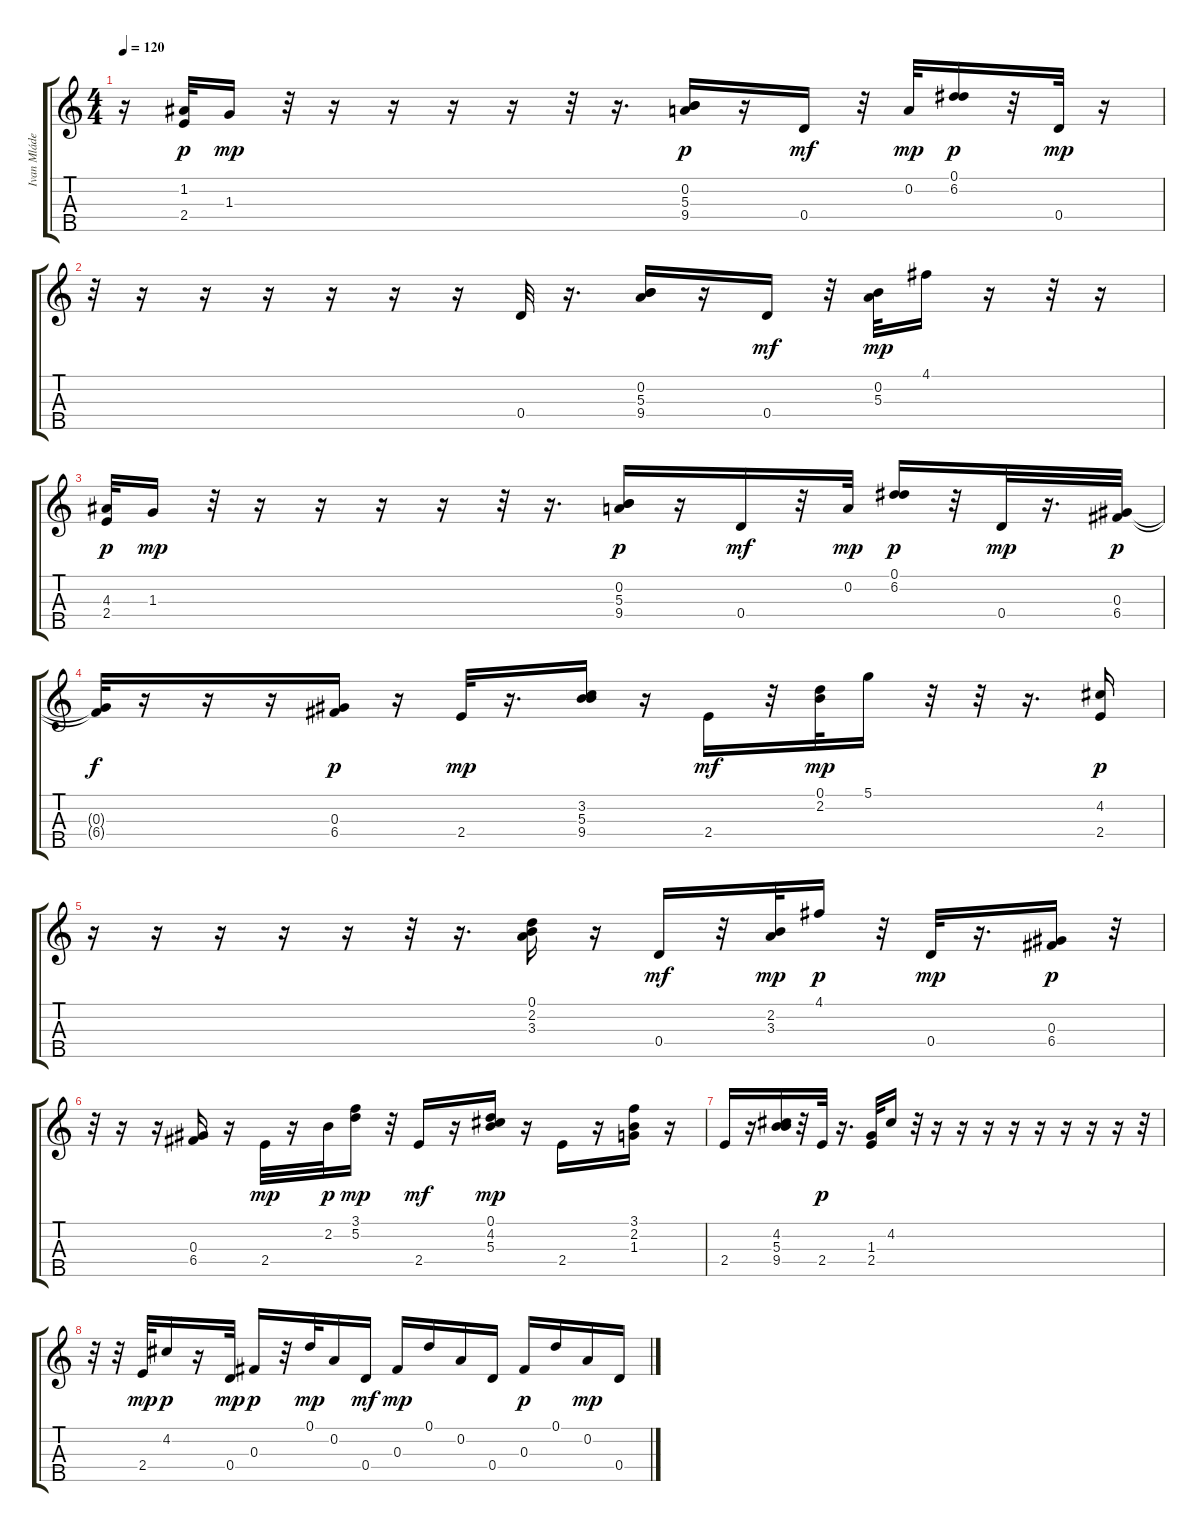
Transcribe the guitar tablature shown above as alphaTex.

\track ("Ivan Mládek Banjo" "Ivan Mláde") {instrument banjo}
\staff {score tabs}
\tuning (D4 A3 Gb3 D3 A4) {hide}
\displaytranspose 12
\ts (4 4)
\tempo 120
\clef g2
\ks c
r.16{dy mp} (1.2 2.4).32{dy p} 1.3.16{dy mp} r.32 r.16 r.16 r.16 r.16 r.32 r.16{d} (0.2 5.3 9.4).16{dy p} r.16 0.4.16{dy mf} r.32 0.2.32{dy mp} (0.1 6.2).16{dy p} r.32 0.4.32{dy mp} r.16 |
r.32 r.16 r.16 r.16 r.16 r.16 r.16 0.4.32 r.16{d} (0.2 5.3 9.4).16 r.16 0.4.16{dy mf} r.32 (0.2 5.3).32{dy mp} 4.1.16 r.16 r.32 r.16 |
(4.3 2.4).32{dy p} 1.3.16{dy mp} r.32 r.16 r.16 r.16 r.16 r.32 r.16{d} (0.2 5.3 9.4).16{dy p} r.16 0.4.16{dy mf} r.32 0.2.32{dy mp} (0.1 6.2).16{dy p} r.32 0.4.32{dy mp} r.16{d} (0.3 6.4).32{dy p} |
(0.3{t} 6.4{t}).32{dy f} r.16 r.16 r.16 (0.3 6.4).16{dy p} r.16 2.4.32{dy mp} r.16{d} (3.2 5.3 9.4).16 r.16 2.4.16{dy mf} r.32 (0.1 2.2).32{dy mp} 5.1.16 r.32 r.32 r.16{d} (4.2 2.4).16{dy p} |
r.16 r.16 r.16 r.16 r.16 r.32 r.16{d} (0.1 2.2 3.3).16 r.16 0.4.16{dy mf} r.32 (2.2 3.3).32{dy mp} 4.1.16{dy p} r.32 0.4.32{dy mp} r.16{d} (0.3 6.4).16{dy p} r.32 |
r.32 r.16 r.16 (0.3 6.4).16 r.16 2.4.32{dy mp} r.16 2.2.32{dy p} (3.1 5.2).16{dy mp} r.32 2.4.16{dy mf} r.16 (0.1 4.2 5.3).16{dy mp} r.16 2.4.16 r.16 (3.1 2.2 1.3).16 r.16 |
2.4.16 r.16 (4.2 5.3 9.4).16 r.32 2.4.32{dy p} r.16{d} (1.3 2.4).32 4.2.16 r.32 r.16 r.16 r.16 r.16 r.16 r.16 r.16 r.16 r.32 |
r.32 r.32 2.4.32{dy mp} 4.2.16{dy p} r.16 0.4.32{dy mp} 0.3.16{dy p} r.32 0.1.32{dy mp} 0.2.16 0.4.16{dy mf} 0.3.16{dy mp} 0.1.16 0.2.16 0.4.16 0.3.16{dy p} 0.1.16 0.2.16{dy mp} 0.4.16
